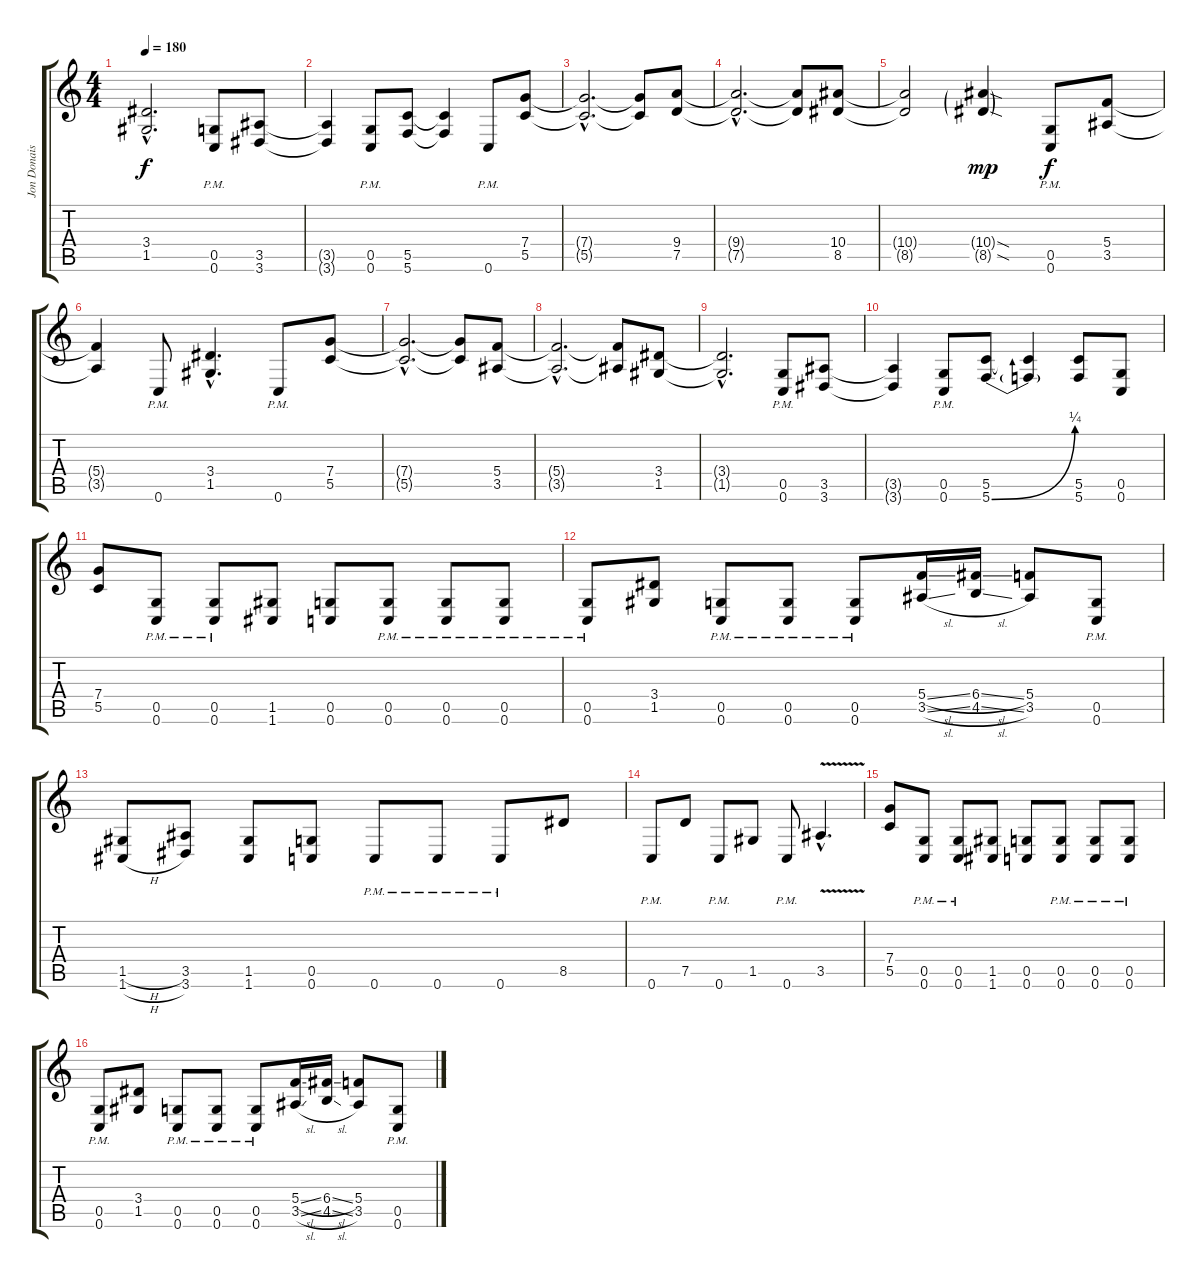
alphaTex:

\track ("Jon Donais" "Jon Donais") {instrument distortionguitar}
\staff {score tabs}
\tuning (D4 A3 F3 C3 G2 C2) {hide}
\ts (4 4)
\tempo 180
\clef g2
\ks c
(3.4{hac t} 1.5{hac t}).2{d dy f} (0.5{pm} 0.6{pm}).8 (3.5 3.6).8 |
(3.5{t} 3.6{t}).4 (0.5{pm} 0.6{pm}).8 (5.5 5.6).8 (5.5{t} 5.6{t}).4 0.6{pm}.8 (7.4 5.5).8 |
(7.4{hac t} 5.5{hac t}).2{d} (7.4{t} 5.5{t}).8 (9.4 7.5).8 |
(9.4{hac t} 7.5{hac t}).2{d} (9.4{t} 7.5{t}).8 (10.4 8.5).8 |
(10.4{t} 8.5{t}).2 (10.4{sod g} 8.5{sod g}).4{dy mp} (0.5{pm} 0.6{pm}).8{dy f} (5.4 3.5).8 |
(5.4{t} 3.5{t}).4 0.6{pm}.8 (3.4{hac} 1.5{hac}).4{d} 0.6{pm}.8 (7.4 5.5).8 |
(7.4{hac t} 5.5{hac t}).2{d} (7.4{t} 5.5{t}).8 (5.4 3.5).8 |
(5.4{hac t} 3.5{hac t}).2{d} (5.4{t} 3.5{t}).8 (3.4 1.5).8 |
(3.4{hac t} 1.5{hac t}).2{d} (0.5{pm} 0.6{pm}).8 (3.5 3.6).8 |
(3.5{t} 3.6{t}).4 (0.5{pm} 0.6{pm}).8 (5.5 5.6{be (bend 0 0 60 1)}).8 (5.5{t} 5.6{t}).4 (5.5 5.6).8 (0.5 0.6).8 |
(7.4 5.5).8 (0.5{pm} 0.6{pm}).8 (0.5{pm} 0.6{pm}).8 (1.5 1.6).8 (0.5 0.6).8 (0.5{pm} 0.6{pm}).8 (0.5{pm} 0.6{pm}).8 (0.5{pm} 0.6{pm}).8 |
(0.5{pm} 0.6{pm}).8 (3.4 1.5).8 (0.5{pm} 0.6{pm}).8 (0.5{pm} 0.6{pm}).8 (0.5{pm} 0.6{pm}).8 (5.4{sl} 3.5{sl}).16 (6.4{sl} 4.5{sl}).16 (5.4 3.5).8 (0.5{pm} 0.6{pm}).8 |
(1.5{h} 1.6{h}).8 (3.5 3.6).8 (1.5 1.6).8 (0.5 0.6).8 0.6{pm}.8 0.6{pm}.8 0.6{pm}.8 8.5.8 |
0.6{pm}.8 7.5.8 0.6{pm}.8 1.5.8 0.6{pm}.8 3.5{v hac}.4{d} |
(7.4 5.5).8 (0.5{pm} 0.6{pm}).8 (0.5{pm} 0.6{pm}).8 (1.5 1.6).8 (0.5 0.6).8 (0.5{pm} 0.6{pm}).8 (0.5{pm} 0.6{pm}).8 (0.5{pm} 0.6{pm}).8 |
(0.5{pm} 0.6{pm}).8 (3.4 1.5).8 (0.5{pm} 0.6{pm}).8 (0.5{pm} 0.6{pm}).8 (0.5{pm} 0.6{pm}).8 (5.4{sl} 3.5{sl}).16 (6.4{sl} 4.5{sl}).16 (5.4 3.5).8 (0.5{pm} 0.6{pm}).8
